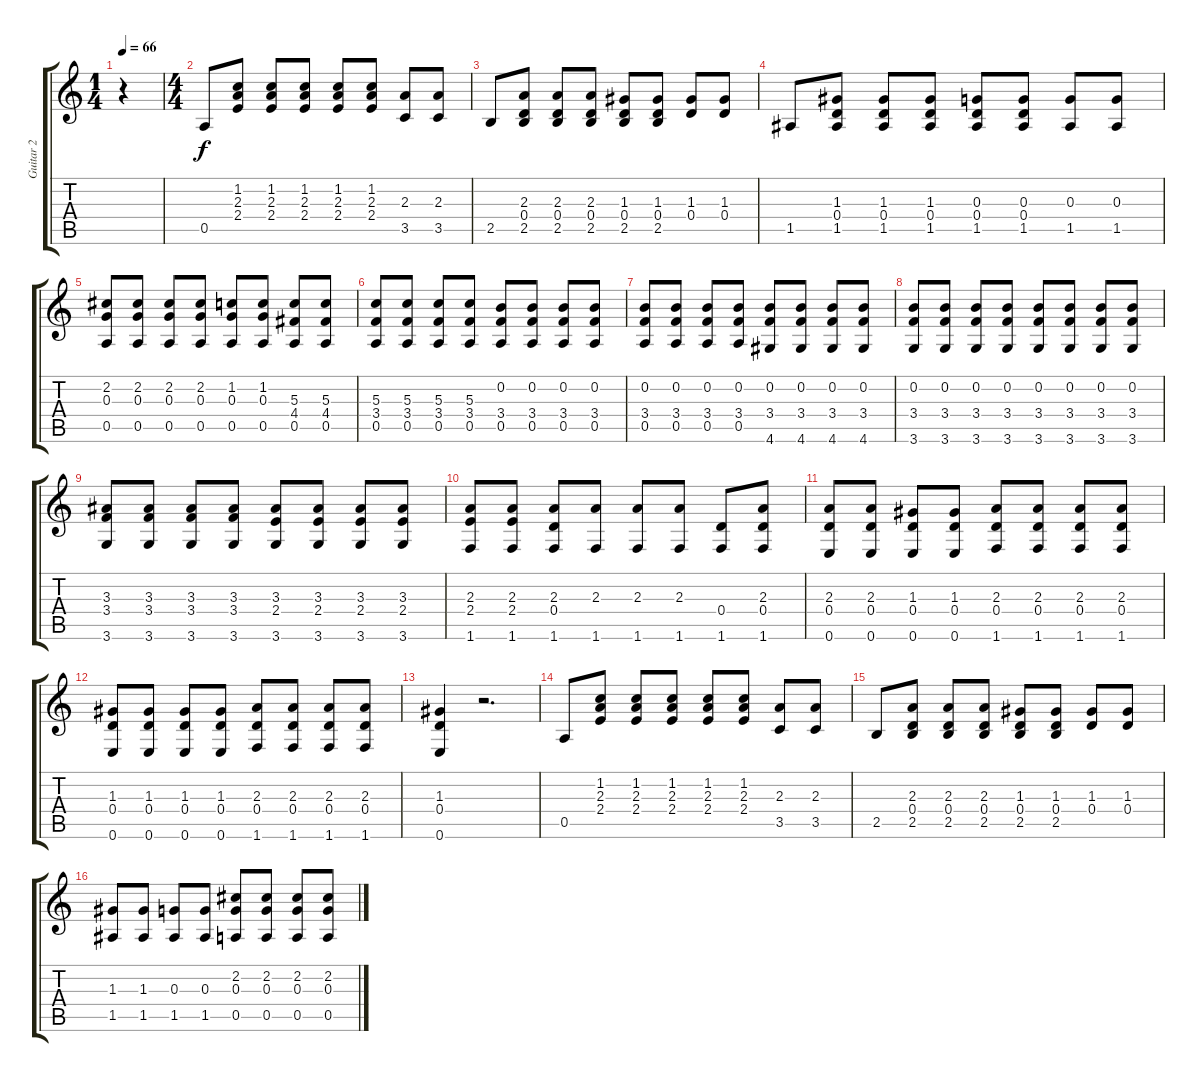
\track ("Guitar 2" "Guitar 2") {instrument acousticguitarnylon}
\staff {score tabs}
\tuning (E4 B3 G3 D3 A2 E2) {hide}
\ts (1 4)
\tempo 66
\clef g2
\ks c
r.4{dy f instrument acousticguitarnylon} |
\ts (4 4)
0.5.8 (1.2 2.3 2.4).8 (1.2 2.3 2.4).8 (1.2 2.3 2.4).8 (1.2 2.3 2.4).8 (1.2 2.3 2.4).8 (2.3 3.5).8 (2.3 3.5).8 |
2.5.8 (2.3 0.4 2.5).8 (2.3 0.4 2.5).8 (2.3 0.4 2.5).8 (1.3 0.4 2.5).8 (1.3 0.4 2.5).8 (1.3 0.4).8 (1.3 0.4).8 |
1.5.8 (1.3 0.4 1.5).8 (1.3 0.4 1.5).8 (1.3 0.4 1.5).8 (0.3 0.4 1.5).8 (0.3 0.4 1.5).8 (0.3 1.5).8 (0.3 1.5).8 |
(2.2 0.3 0.5).8 (2.2 0.3 0.5).8 (2.2 0.3 0.5).8 (2.2 0.3 0.5).8 (1.2 0.3 0.5).8 (1.2 0.3 0.5).8 (5.3 4.4 0.5).8 (5.3 4.4 0.5).8 |
(5.3 3.4 0.5).8 (5.3 3.4 0.5).8 (5.3 3.4 0.5).8 (5.3 3.4 0.5).8 (0.2 3.4 0.5).8 (0.2 3.4 0.5).8 (0.2 3.4 0.5).8 (0.2 3.4 0.5).8 |
(0.2 3.4 0.5).8 (0.2 3.4 0.5).8 (0.2 3.4 0.5).8 (0.2 3.4 0.5).8 (0.2 3.4 4.6).8 (0.2 3.4 4.6).8 (0.2 3.4 4.6).8 (0.2 3.4 4.6).8 |
(0.2 3.4 3.6).8 (0.2 3.4 3.6).8 (0.2 3.4 3.6).8 (0.2 3.4 3.6).8 (0.2 3.4 3.6).8 (0.2 3.4 3.6).8 (0.2 3.4 3.6).8 (0.2 3.4 3.6).8 |
(3.3 3.4 3.6).8 (3.3 3.4 3.6).8 (3.3 3.4 3.6).8 (3.3 3.4 3.6).8 (3.3 2.4 3.6).8 (3.3 2.4 3.6).8 (3.3 2.4 3.6).8 (3.3 2.4 3.6).8 |
(2.3 2.4 1.6).8 (2.3 2.4 1.6).8 (2.3 0.4 1.6).8 (2.3 1.6).8 (2.3 1.6).8 (2.3 1.6).8 (0.4 1.6).8 (2.3 0.4 1.6).8 |
(2.3 0.4 0.6).8 (2.3 0.4 0.6).8 (1.3 0.4 0.6).8 (1.3 0.4 0.6).8 (2.3 0.4 1.6).8 (2.3 0.4 1.6).8 (2.3 0.4 1.6).8 (2.3 0.4 1.6).8 |
(1.3 0.4 0.6).8 (1.3 0.4 0.6).8 (1.3 0.4 0.6).8 (1.3 0.4 0.6).8 (2.3 0.4 1.6).8 (2.3 0.4 1.6).8 (2.3 0.4 1.6).8 (2.3 0.4 1.6).8 |
(1.3 0.4 0.6).4 r.2{d} |
0.5.8 (1.2 2.3 2.4).8 (1.2 2.3 2.4).8 (1.2 2.3 2.4).8 (1.2 2.3 2.4).8 (1.2 2.3 2.4).8 (2.3 3.5).8 (2.3 3.5).8 |
2.5.8 (2.3 0.4 2.5).8 (2.3 0.4 2.5).8 (2.3 0.4 2.5).8 (1.3 0.4 2.5).8 (1.3 0.4 2.5).8 (1.3 0.4).8 (1.3 0.4).8 |
(1.3 1.5).8 (1.3 1.5).8 (0.3 1.5).8 (0.3 1.5).8 (2.2 0.3 0.5).8 (2.2 0.3 0.5).8 (2.2 0.3 0.5).8 (2.2 0.3 0.5).8
